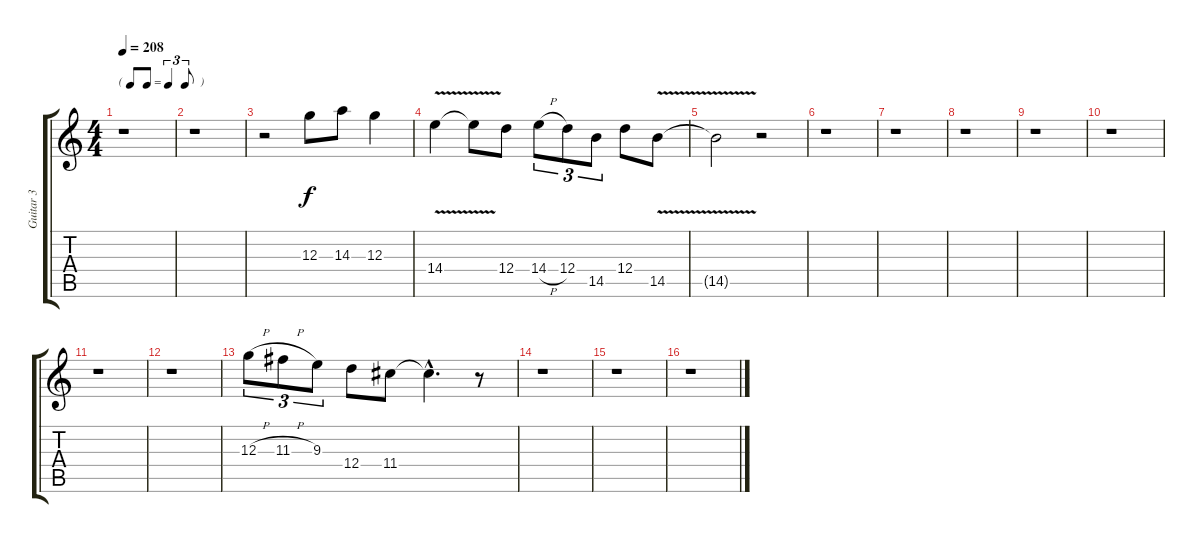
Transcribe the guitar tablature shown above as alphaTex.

\track ("Guitar 3" "Guitar 3") {instrument distortionguitar}
\staff {score tabs}
\tuning (E4 B3 G3 D3 A2 E2) {hide}
\ts (4 4)
\tf triplet8th
\tempo 208
\clef g2
\ks c
r.1{dy f} |
r.1 |
r.2 12.3.8 14.3.8 12.3.4 |
14.4{v}.4 14.4{t}.8 12.4.8 14.4{h}.8{tu (3 2)} 12.4.8{tu (3 2)} 14.5.8{tu (3 2)} 12.4.8 14.5{v}.8 |
14.5{t}.2 r.2 |
r.1 |
r.1 |
r.1 |
r.1 |
r.1 |
r.1 |
r.1 |
12.3{h}.8{tu (3 2)} 11.3{h}.8{tu (3 2)} 9.3.8{tu (3 2)} 12.4.8 11.4.8 11.4{hac t}.4{d} r.8 |
r.1 |
r.1 |
r.1
